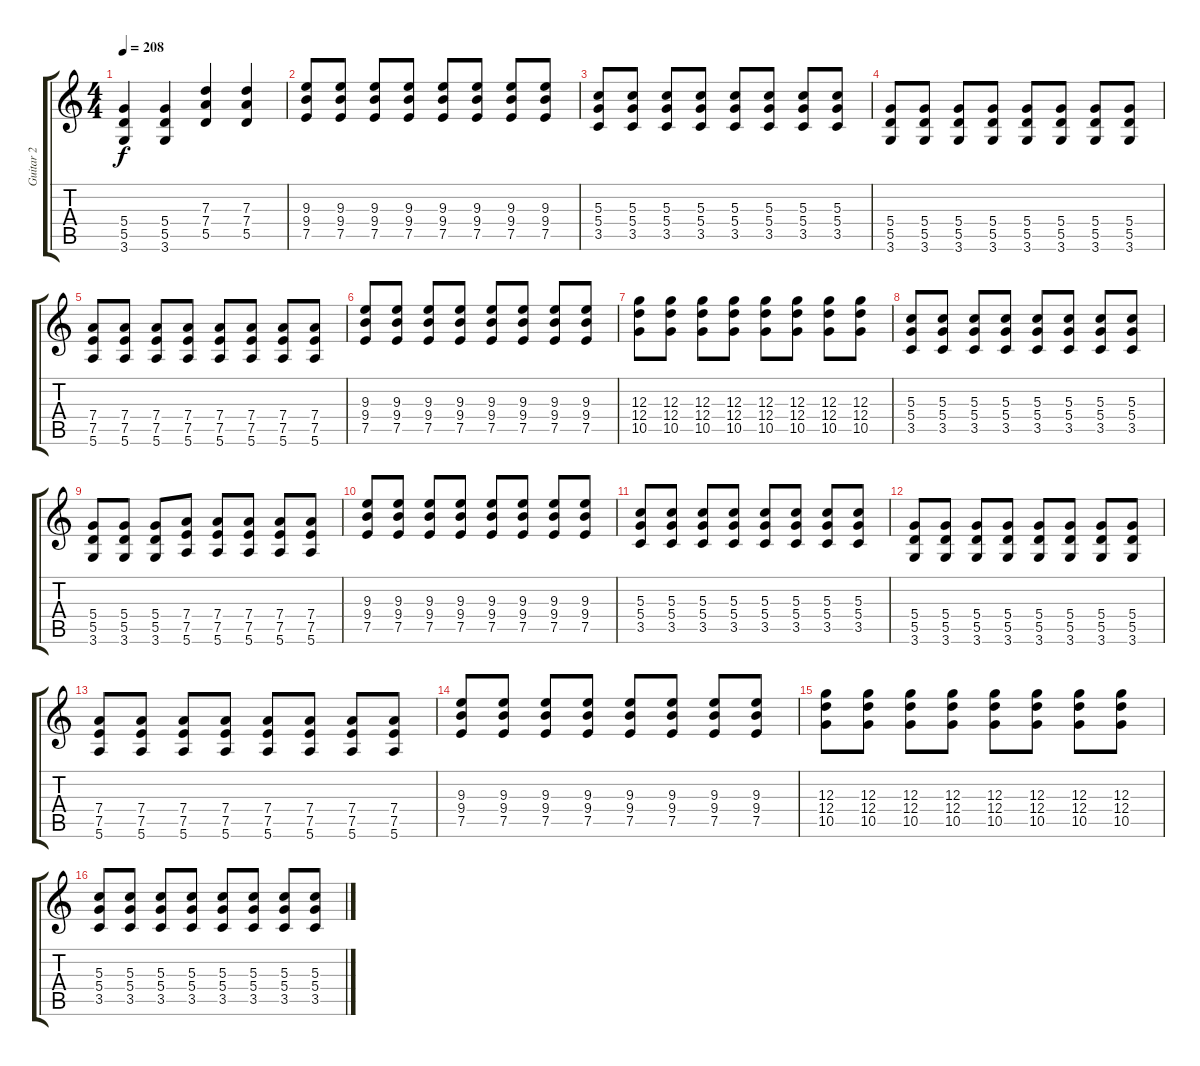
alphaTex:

\track ("Guitar 2" "Guitar 2") {instrument overdrivenguitar}
\staff {score tabs}
\tuning (E4 B3 G3 D3 A2 E2) {hide}
\ts (4 4)
\tempo 208
\clef g2
\ks c
(5.4 5.5 3.6).4{dy f} (5.4 5.5 3.6).4 (7.3 7.4 5.5).4 (7.3 7.4 5.5).4 |
(9.3 9.4 7.5).8 (9.3 9.4 7.5).8 (9.3 9.4 7.5).8 (9.3 9.4 7.5).8 (9.3 9.4 7.5).8 (9.3 9.4 7.5).8 (9.3 9.4 7.5).8 (9.3 9.4 7.5).8 |
(5.3 5.4 3.5).8 (5.3 5.4 3.5).8 (5.3 5.4 3.5).8 (5.3 5.4 3.5).8 (5.3 5.4 3.5).8 (5.3 5.4 3.5).8 (5.3 5.4 3.5).8 (5.3 5.4 3.5).8 |
(5.4 5.5 3.6).8 (5.4 5.5 3.6).8 (5.4 5.5 3.6).8 (5.4 5.5 3.6).8 (5.4 5.5 3.6).8 (5.4 5.5 3.6).8 (5.4 5.5 3.6).8 (5.4 5.5 3.6).8 |
(7.4 7.5 5.6).8 (7.4 7.5 5.6).8 (7.4 7.5 5.6).8 (7.4 7.5 5.6).8 (7.4 7.5 5.6).8 (7.4 7.5 5.6).8 (7.4 7.5 5.6).8 (7.4 7.5 5.6).8 |
(9.3 9.4 7.5).8 (9.3 9.4 7.5).8 (9.3 9.4 7.5).8 (9.3 9.4 7.5).8 (9.3 9.4 7.5).8 (9.3 9.4 7.5).8 (9.3 9.4 7.5).8 (9.3 9.4 7.5).8 |
(12.3 12.4 10.5).8 (12.3 12.4 10.5).8 (12.3 12.4 10.5).8 (12.3 12.4 10.5).8 (12.3 12.4 10.5).8 (12.3 12.4 10.5).8 (12.3 12.4 10.5).8 (12.3 12.4 10.5).8 |
(5.3 5.4 3.5).8 (5.3 5.4 3.5).8 (5.3 5.4 3.5).8 (5.3 5.4 3.5).8 (5.3 5.4 3.5).8 (5.3 5.4 3.5).8 (5.3 5.4 3.5).8 (5.3 5.4 3.5).8 |
(5.4 5.5 3.6).8 (5.4 5.5 3.6).8 (5.4 5.5 3.6).8 (7.4 7.5 5.6).8 (7.4 7.5 5.6).8 (7.4 7.5 5.6).8 (7.4 7.5 5.6).8 (7.4 7.5 5.6).8 |
(9.3 9.4 7.5).8 (9.3 9.4 7.5).8 (9.3 9.4 7.5).8 (9.3 9.4 7.5).8 (9.3 9.4 7.5).8 (9.3 9.4 7.5).8 (9.3 9.4 7.5).8 (9.3 9.4 7.5).8 |
(5.3 5.4 3.5).8 (5.3 5.4 3.5).8 (5.3 5.4 3.5).8 (5.3 5.4 3.5).8 (5.3 5.4 3.5).8 (5.3 5.4 3.5).8 (5.3 5.4 3.5).8 (5.3 5.4 3.5).8 |
(5.4 5.5 3.6).8 (5.4 5.5 3.6).8 (5.4 5.5 3.6).8 (5.4 5.5 3.6).8 (5.4 5.5 3.6).8 (5.4 5.5 3.6).8 (5.4 5.5 3.6).8 (5.4 5.5 3.6).8 |
(7.4 7.5 5.6).8 (7.4 7.5 5.6).8 (7.4 7.5 5.6).8 (7.4 7.5 5.6).8 (7.4 7.5 5.6).8 (7.4 7.5 5.6).8 (7.4 7.5 5.6).8 (7.4 7.5 5.6).8 |
(9.3 9.4 7.5).8 (9.3 9.4 7.5).8 (9.3 9.4 7.5).8 (9.3 9.4 7.5).8 (9.3 9.4 7.5).8 (9.3 9.4 7.5).8 (9.3 9.4 7.5).8 (9.3 9.4 7.5).8 |
(12.3 12.4 10.5).8 (12.3 12.4 10.5).8 (12.3 12.4 10.5).8 (12.3 12.4 10.5).8 (12.3 12.4 10.5).8 (12.3 12.4 10.5).8 (12.3 12.4 10.5).8 (12.3 12.4 10.5).8 |
(5.3 5.4 3.5).8 (5.3 5.4 3.5).8 (5.3 5.4 3.5).8 (5.3 5.4 3.5).8 (5.3 5.4 3.5).8 (5.3 5.4 3.5).8 (5.3 5.4 3.5).8 (5.3 5.4 3.5).8
